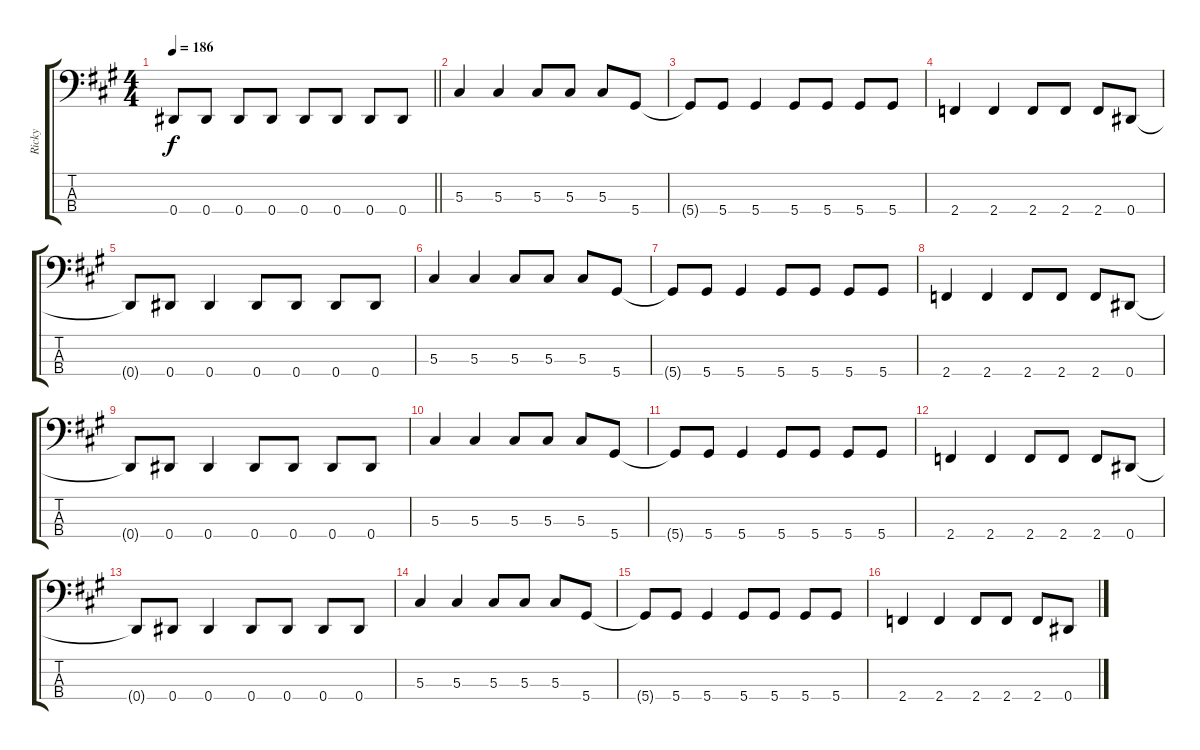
\track ("Ricky" "Ricky") {instrument electricbasspick}
\staff {score tabs}
\tuning (Gb2 Db2 Ab1 Eb1) {hide}
\ts (4 4)
\tempo 186
\clef f4
\barLineRight lightlight
\ks a
0.4.8{dy f} 0.4.8 0.4.8 0.4.8 0.4.8 0.4.8 0.4.8 0.4.8 |
5.3.4 5.3.4 5.3.8 5.3.8 5.3.8 5.4.8 |
5.4{t}.8 5.4.8 5.4.4 5.4.8 5.4.8 5.4.8 5.4.8 |
2.4.4 2.4.4 2.4.8 2.4.8 2.4.8 0.4.8 |
0.4{t}.8 0.4.8 0.4.4 0.4.8 0.4.8 0.4.8 0.4.8 |
5.3.4 5.3.4 5.3.8 5.3.8 5.3.8 5.4.8 |
5.4{t}.8 5.4.8 5.4.4 5.4.8 5.4.8 5.4.8 5.4.8 |
2.4.4 2.4.4 2.4.8 2.4.8 2.4.8 0.4.8 |
0.4{t}.8 0.4.8 0.4.4 0.4.8 0.4.8 0.4.8 0.4.8 |
5.3.4 5.3.4 5.3.8 5.3.8 5.3.8 5.4.8 |
5.4{t}.8 5.4.8 5.4.4 5.4.8 5.4.8 5.4.8 5.4.8 |
2.4.4 2.4.4 2.4.8 2.4.8 2.4.8 0.4.8 |
0.4{t}.8 0.4.8 0.4.4 0.4.8 0.4.8 0.4.8 0.4.8 |
5.3.4 5.3.4 5.3.8 5.3.8 5.3.8 5.4.8 |
5.4{t}.8 5.4.8 5.4.4 5.4.8 5.4.8 5.4.8 5.4.8 |
2.4.4 2.4.4 2.4.8 2.4.8 2.4.8 0.4.8
